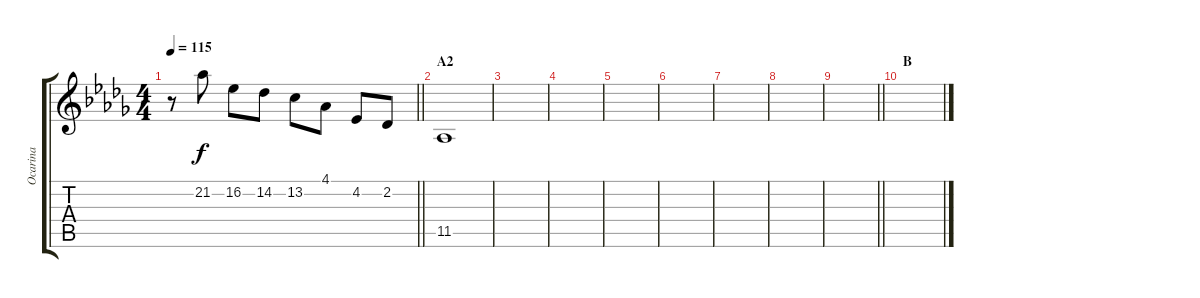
\track ("Ocarina" "Ocarina") {instrument ocarina}
\staff {score tabs}
\tuning (E4 B3 G3 D3 A2 E2) {hide}
\ts (4 4)
\tempo 115
\clef g2
\barLineRight lightlight
\ks db
r.8{dy f volume 9} 21.2.8 16.2.8 14.2.8 13.2.8 4.1.8 4.2.8 2.2.8 |
\section ("" "A2")
11.5.1{volume 0} |
|
|
|
|
|
|
\barLineRight lightlight
|
\section ("" "B")
